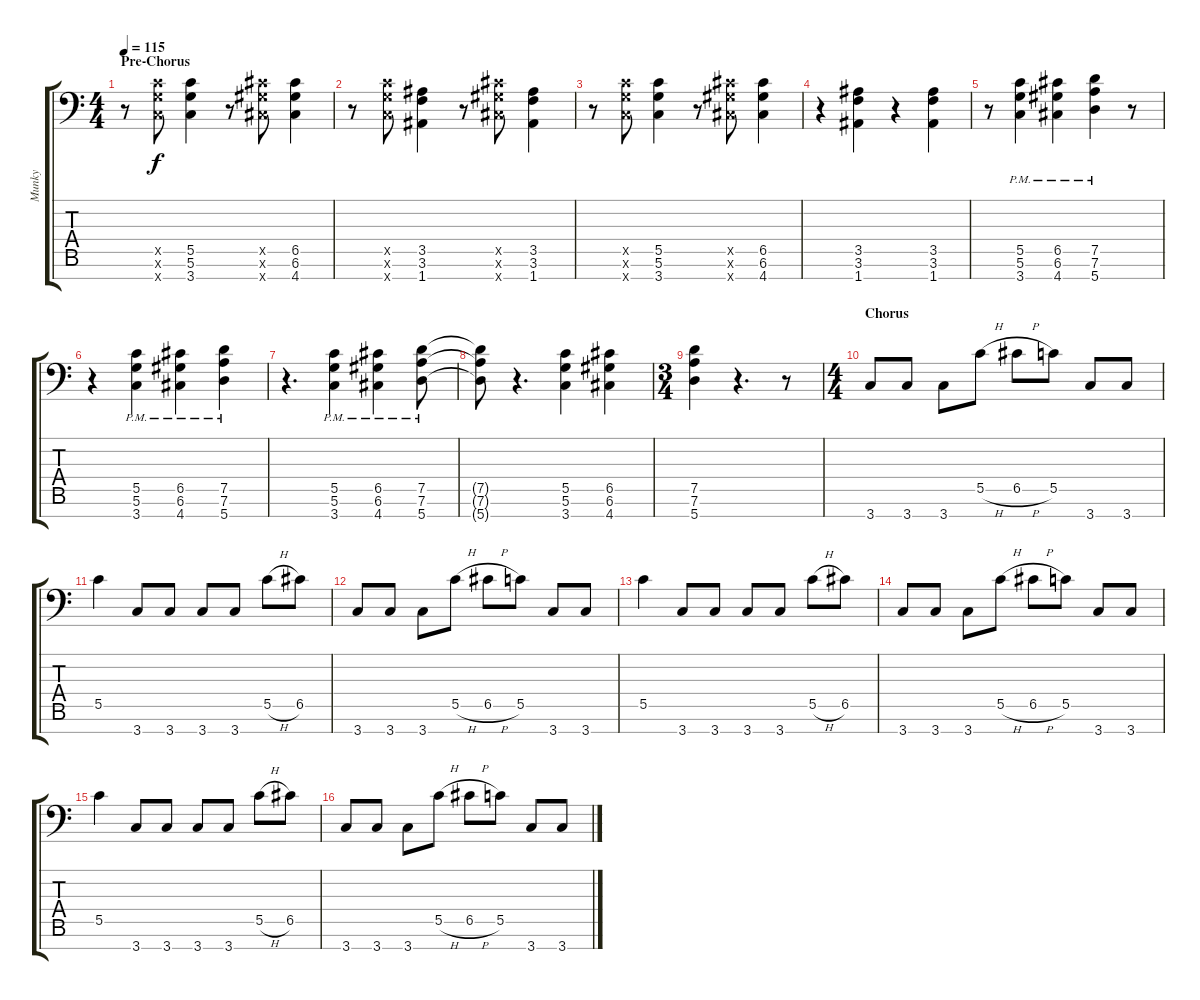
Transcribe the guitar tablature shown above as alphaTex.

\track ("Munky" "Munky") {instrument distortionguitar}
\staff {score tabs}
\tuning (D4 A3 F3 C3 G2 D2 A1) {hide}
\ts (4 4)
\section ("" "Pre-Chorus")
\tempo 115
\clef f4
\ks c
r.8{dy f} (5.5{x} 5.6{x} 3.7{x}).8 (5.5 5.6 3.7).4 r.8 (6.5{x} 6.6{x} 4.7{x}).8 (6.5 6.6 4.7).4 |
r.8 (5.5{x} 5.6{x} 3.7{x}).8 (3.5 3.6 1.7).4 r.8 (6.5{x} 6.6{x} 4.7{x}).8 (3.5 3.6 1.7).4 |
r.8 (5.5{x} 5.6{x} 3.7{x}).8 (5.5 5.6 3.7).4 r.8 (6.5{x} 6.6{x} 4.7{x}).8 (6.5 6.6 4.7).4 |
r.4 (3.5 3.6 1.7).4 r.4 (3.5 3.6 1.7).4 |
r.8 (5.5{pm} 5.6{pm} 3.7{pm}).4 (6.5{pm} 6.6{pm} 4.7{pm}).4 (7.5{pm} 7.6{pm} 5.7{pm}).4 r.8 |
r.4 (5.5{pm} 5.6{pm} 3.7{pm}).4 (6.5{pm} 6.6{pm} 4.7{pm}).4 (7.5{pm} 7.6{pm} 5.7{pm}).4 |
r.4{d} (5.5{pm} 5.6{pm} 3.7{pm}).4 (6.5{pm} 6.6{pm} 4.7{pm}).4 (7.5{pm} 7.6{pm} 5.7{pm}).8 |
(7.5{t} 7.6{t} 5.7{t}).8 r.4{d} (5.5 5.6 3.7).4 (6.5 6.6 4.7).4 |
\ts (3 4)
(7.5 7.6 5.7).4 r.4{d} r.8 |
\ts (4 4)
\section ("" "Chorus")
3.7.8 3.7.8 3.7.8 5.5{h}.8 6.5{h}.8 5.5.8 3.7.8 3.7.8 |
5.5.4 3.7.8 3.7.8 3.7.8 3.7.8 5.5{h}.8 6.5.8 |
3.7.8 3.7.8 3.7.8 5.5{h}.8 6.5{h}.8 5.5.8 3.7.8 3.7.8 |
5.5.4 3.7.8 3.7.8 3.7.8 3.7.8 5.5{h}.8 6.5.8 |
3.7.8 3.7.8 3.7.8 5.5{h}.8 6.5{h}.8 5.5.8 3.7.8 3.7.8 |
5.5.4 3.7.8 3.7.8 3.7.8 3.7.8 5.5{h}.8 6.5.8 |
3.7.8 3.7.8 3.7.8 5.5{h}.8 6.5{h}.8 5.5.8 3.7.8 3.7.8
